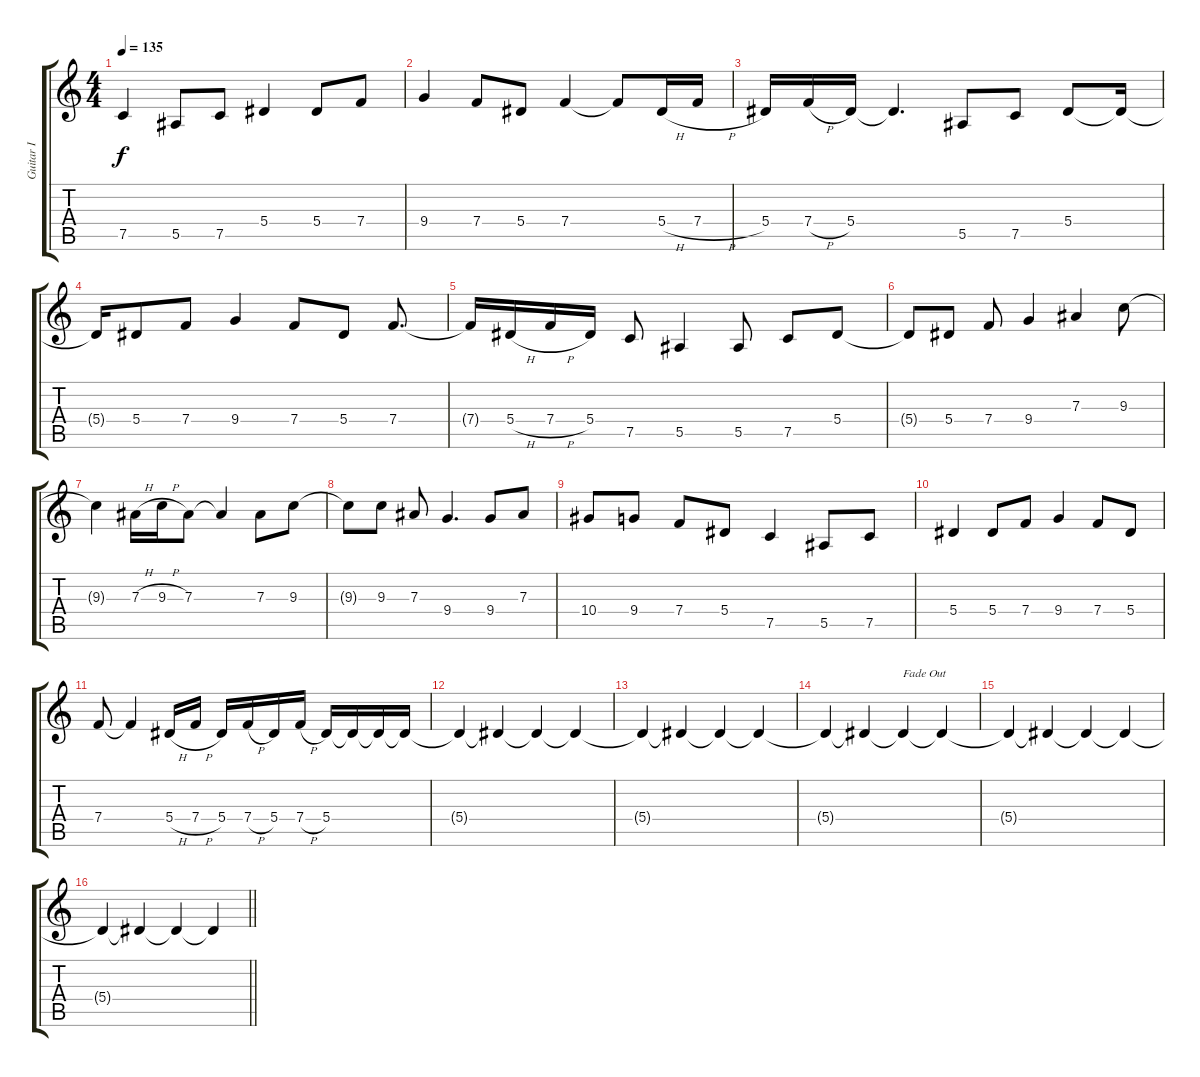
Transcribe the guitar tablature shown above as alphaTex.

\track ("Guitar I" "Guitar I") {instrument distortionguitar}
\staff {score tabs}
\tuning (C4 G3 Eb3 Bb2 F2 C2) {hide}
\ts (4 4)
\tempo 135
\clef g2
\ks c
7.5.4{dy f} 5.5.8 7.5.8 5.4.4 5.4.8 7.4.8 |
9.4.4 7.4.8 5.4.8 7.4.4 7.4{t}.8 5.4{h}.16 7.4{h}.16 |
5.4.16 7.4{h}.16 5.4.16 5.4{t}.4{d} 5.5.8 7.5.8 5.4.8 5.4{t}.16 |
5.4{t}.16 5.4.8 7.4.8 9.4.4 7.4.8 5.4.8 7.4.8{d} |
7.4{t}.16 5.4{h}.16 7.4{h}.16 5.4.16 7.5.8 5.5.4 5.5.8 7.5.8 5.4.8 |
5.4{t}.8 5.4.8 7.4.8 9.4.4 7.3.4 9.3.8 |
9.3{t}.4 7.3{h}.16 9.3{h}.16 7.3.8 7.3{t}.4 7.3.8 9.3.8 |
9.3{t}.8 9.3.8 7.3.8 9.4.4{d} 9.4.8 7.3.8 |
10.4.8 9.4.8 7.4.8 5.4.8 7.5.4 5.5.8 7.5.8 |
5.4.4 5.4.8 7.4.8 9.4.4 7.4.8 5.4.8 |
7.4.8 7.4{t}.4 5.4{h}.16 7.4{h}.16 5.4.16 7.4{h}.16 5.4.16 7.4{h}.16 5.4.16 5.4{t}.16 5.4{t}.16 5.4{t}.16 |
5.4{t}.4 5.4{t}.4 5.4{t}.4 5.4{t}.4 |
5.4{t}.4 5.4{t}.4 5.4{t}.4 5.4{t}.4 |
5.4{t}.4 5.4{t}.4 5.4{t}.4{txt "Fade Out" volume 0} 5.4{t}.4 |
5.4{t}.4 5.4{t}.4 5.4{t}.4 5.4{t}.4 |
\barLineRight lightlight
5.4{t}.4 5.4{t}.4 5.4{t}.4 5.4{t}.4
